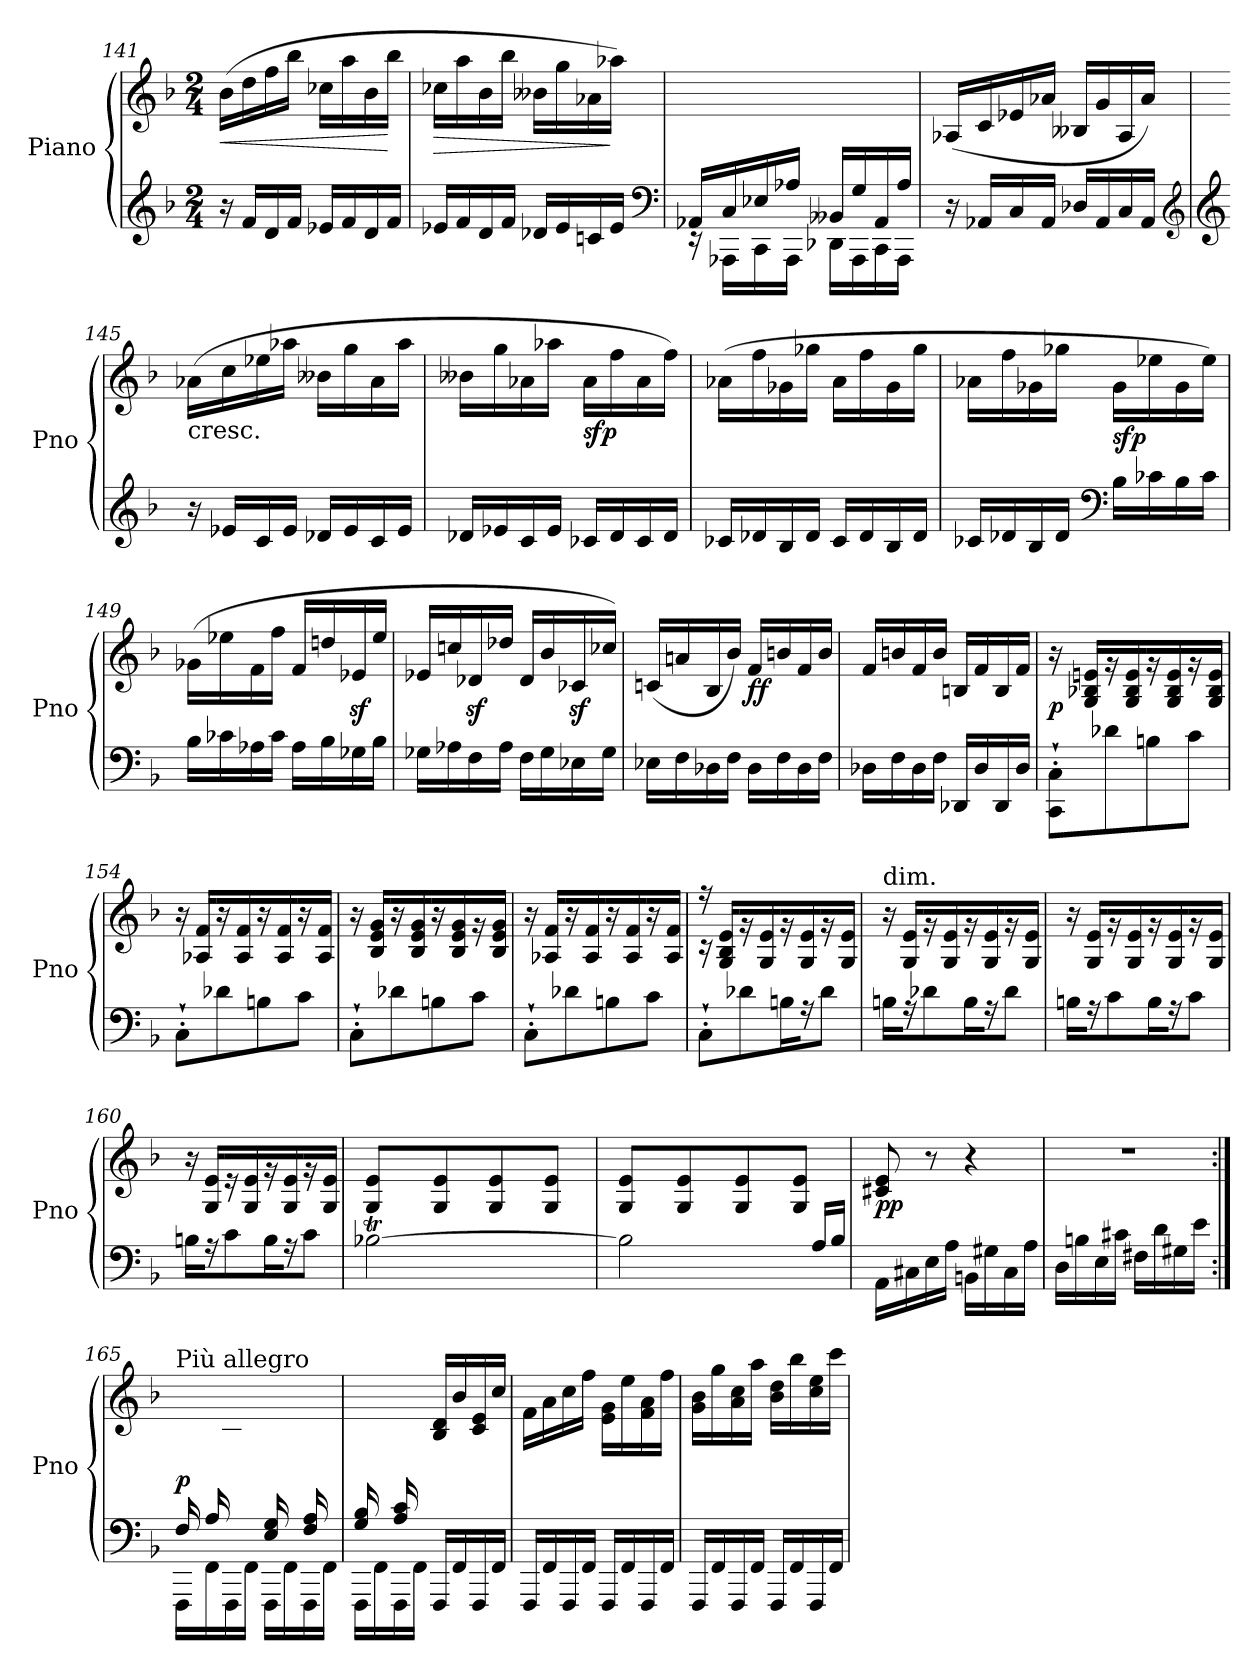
**kern	**kern	**dynam
*part1	*part1	*part1
*staff2	*staff1	*staff1/2
*I"Piano	*	*
*I'Pno	*	*
!!LO:LB:g=z
*clefG2	*clefG2	*
*k[b-]	*k[b-]	*
*F:	*F:	*
*M2/4	*M2/4	*
=141	=141	=141
!	!	!LO:HP:b
16r	(16b-\LL	<
16f/LL	16dd\	.
16d/	16ff\	.
16f/JJ	16bb-\JJ	.
16e-X/LL	16cc-X\LL	.
16f/	16aa\	.
16d/	16b-\	.
16f/JJ	16bb-\JJ	[
=142	=142	=142
!	!	!LO:HP:b
16e-X/LL	16cc-X\LL	>
16f/	16aa\	.
16d/	16b-\	.
16f/JJ	16bb-\JJ	.
16d-X/LL	16b--X\LL	.
16e-/	16gg\	.
16cn/	16a-X\	.
16e-/JJ	16aa-X\JJ)	]
*clefF4	*	*
=143	=143	=143
*^	*	*
16AA-X/LL	16rEE	2ryy	.
16C/	16AAA-X\LL	.	.
16E-X/	16CC\	.	.
16A-X/JJ	16AAA-\JJ	.	.
16BB--X/LL	16DD-X\LL	.	.
16G/	16AAA-\	.	.
16AA-/	16CC\	.	.
16A-/JJ	16AAA-\JJ	.	.
*v	*v	*	*
=144	=144	=144
16r	(16A-X/LL	.
16AA-X/LL	16c/	.
16C/	16e-X/	.
16AA-/JJ	16a-X/JJ	.
16D-X/LL	16B--X/LL	.
16AA-/	16g/	.
16C/	16A-/	.
16AA-/JJ	16a-/JJ)	.
*clefG2	*	*
!!LO:PB:g=z
=145	=145	=145
*clefG2	*	*
!	!LO:TX:b:t=cresc.	!
16r	(16a-X\LL	.
16e-X/LL	16cc\	.
16c/	16ee-X\	.
16e-/JJ	16aa-X\JJ	.
16d-X/LL	16b--X\LL	.
16e-/	16gg\	.
16c/	16a-\	.
16e-/JJ	16aa-\JJ	.
=146	=146	=146
16d-X/LL	16b--X\LL	.
16e-X/	16gg\	.
16c/	16a-X\	.
16e-/JJ	16aa-X\JJ	.
!	!	!LO:DY:b
16c-X/LL	16a-\LL	sfp
16d-/	16ff\	.
16c-/	16a-\	.
16d-/JJ	16ff\JJ)	.
=147	=147	=147
16c-X/LL	(16a-X\LL	.
16d-X/	16ff\	.
16B-/	16g-X\	.
16d-/JJ	16gg-X\JJ	.
16c-/LL	16a-\LL	.
16d-/	16ff\	.
16B-/	16g-\	.
16d-/JJ	16gg-\JJ	.
=148	=148	=148
16c-X/LL	16a-X\LL	.
16d-X/	16ff\	.
16B-/	16g-X\	.
16d-/JJ	16gg-X\JJ	.
*clefF4	*	*
!	!	!LO:DY:b
16B-\LL	16g-\LL	sfp
16c-X\	16ee-X\	.
16B-\	16g-\	.
16c-\JJ	16ee-\JJ)	.
!!LO:LB:g=z
=149	=149	=149
16B-\LL	(16g-X\LL	.
16c-X\	16ee-X\	.
16A-X\	16f\	.
16c-\JJ	16ff\JJ	.
16A-\LL	16f/LL	.
16B-\	16ddn/	.
16G-X\	16e-Xz</	.
16B-\JJ	16ee-/JJ	.
=150	=150	=150
16G-X\LL	16e-X/LL	.
16A-X\	16ccn/	.
16F\	16d-Xz</	.
16A-\JJ	16dd-X/JJ	.
16F\LL	16d-/LL	.
16G-\	16b-/	.
16E-X\	16c-Xz</	.
16G-\JJ	16cc-X/JJ)	.
=151	=151	=151
16E-X\LL	(16cn/LL	.
16F\	16an/	.
16D-X\	16B-/	.
16F\JJ	16b-/JJ)	.
!	!	!LO:DY:b
16D-\LL	16f/LL	ff
16F\	16bn/	.
16D-\	16f/	.
16F\JJ	16b/JJ	.
=152	=152	=152
16D-X\LL	16f/LL	.
16F\	16bn/	.
16D-\	16f/	.
16F\JJ	16b/JJ	.
16DD-X/LL	16Bn/LL	.
16D-/	16f/	.
16DD-/	16B/	.
16D-/JJ	16f/JJ	.
!!LO:LB:g=z
=153	=153	=153
*	*^	*
!	!	!	!LO:DY:b
8CC\`' 8C\`'L	16r	16ryy	p
.	16ryy	16G/ 16B-X/ 16en/LL	.
8d-X\	16rg	16ryy	.
.	16ryy	16G/ 16B-/ 16e/	.
8Bn\	16rg	16ryy	.
.	16ryy	16G/ 16B-/ 16e/	.
8c\J	16rg	16ryy	.
.	16ryy	16G/ 16B-/ 16e/JJ	.
=154	=154	=154	=154
8C`'\L	16r	16ryy	.
.	16ryy	16A-X/ 16f/LL	.
8d-X\	16r	16ryy	.
.	16ryy	16A-/ 16f/	.
8Bn\	16r	16ryy	.
.	16ryy	16A-/ 16f/	.
8c\J	16r	16ryy	.
.	16ryy	16A-/ 16f/JJ	.
=155	=155	=155	=155
8C`'\L	16r	16ryy	.
.	16ryy	16B-/ 16e/ 16g/LL	.
8d-X\	16r	16ryy	.
.	16ryy	16B-/ 16e/ 16g/	.
8Bn\	16r	16ryy	.
.	16ryy	16B-/ 16e/ 16g/	.
8c\J	16rg	16ryy	.
.	16ryy	16B-/ 16e/ 16g/JJ	.
=156	=156	=156	=156
8C`'\L	16r	16ryy	.
.	16ryy	16A-X/ 16f/LL	.
8d-X\	16r	16ryy	.
.	16ryy	16A-/ 16f/	.
8Bn\	16r	16ryy	.
.	16ryy	16A-/ 16f/	.
8c\J	16r	16ryy	.
.	16ryy	16A-/ 16f/JJ	.
=157	=157	=157	=157
*^	*	*	*
16ryy	8C`'\L	16r	16r	.
16ryy	.	16ryy	16G/ 16B-/ 16e/LL	.
16ryy	8d-X\	16rg	16ryy	.
16ryy	.	16ryy	16G/ 16e/	.
16ryy	16Bn\K	16rg	16ryy	.
16rA	16ryy	16ryy	16G/ 16e/	.
16ryy	8d-\J	16rg	16ryy	.
16ryy	.	16ryy	16G/ 16e/JJ	.
!!LO:LB:g=z	!!
=158	=158	=158	=158	=158
!	!	!LO:TX:a:t=dim.	!	!
16ryy	16Bn\KL	16r	16ryy	.
16rA	16ryy	16ryy	16G/ 16e/LL	.
16ryy	8d-X\	16rg	16ryy	.
16ryy	.	16ryy	16G/ 16e/	.
16ryy	16B\K	16rg	16ryy	.
16rA	16ryy	16ryy	16G/ 16e/	.
16ryy	8d-\J	16rg	16ryy	.
16ryy	.	16ryy	16G/ 16e/JJ	.
=159	=159	=159	=159	=159
16ryy	16Bn\KL	16r	16ryy	.
16rA	16ryy	16ryy	16G/ 16e/LL	.
16ryy	8c\	16rg	16ryy	.
16ryy	.	16ryy	16G/ 16e/	.
16ryy	16B\K	16rg	16ryy	.
16rA	16ryy	16ryy	16G/ 16e/	.
16ryy	8c\J	16rg	16ryy	.
16ryy	.	16ryy	16G/ 16e/JJ	.
=160	=160	=160	=160	=160
16ryy	16Bn\KL	16r	16ryy	.
16rA	16ryy	16ryy	16G/ 16e/LL	.
16ryy	8c\	16re	16ryy	.
16ryy	.	16ryy	16G/ 16e/	.
16ryy	16B\K	16rg	16ryy	.
16rA	16ryy	16ryy	16G/ 16e/	.
16ryy	8c\J	16rg	16ryy	.
16ryy	.	16ryy	16G/ 16e/JJ	.
*	*	*v	*v	*
=161	=161	=161	=161
*	*Xtuplet	*	*
*	*	*^	*
!	!	!LO:TX:b:t=cresc.	!	!
!	!LO:N:vis=16	!	!	!
*	*	*v	*v	*
[2B-XT\	640%29B-yy	8G/ 8e/L	.
!	!LO:N:vis=16	!	!
.	640%29cyy	.	.
!	!LO:N:vis=16	!	!
.	640%29B-yy	.	.
.	.	8G/ 8e/	.
!	!LO:N:vis=16	!	!
.	640%29cyy	.	.
!	!LO:N:vis=16	!	!
.	640%29B-yy	.	.
!	!LO:N:vis=16	!	!
.	640%29cyy	.	.
.	.	8G/ 8e/	.
!	!LO:N:vis=16	!	!
.	640%29B-yy	.	.
!	!LO:N:vis=16	!	!
.	640%29cyy	.	.
!	!LO:N:vis=16	!	!
.	640%29B-yy	.	.
.	.	8G/ 8e/J	.
!	!LO:N:vis=16	!	!
.	640%29cyy	.	.
!	!LO:N:vis=16	!	!
.	640%29B-yy	.	.
.	640ryy	.	.
=162	=162	=162	=162
2B-\]	24cyy	8G/ 8e/L	.
.	24B-yy	.	.
.	24cyy	.	.
.	24B-yy	8G/ 8e/	.
.	24cyy	.	.
.	24B-yy	.	.
.	24cyy	8G/ 8e/	.
.	24B-yy	.	.
.	24cyy	.	.
.	24B-yy	8G/ 8e/J	.
.	24A/LL	.	.
.	24B-/JJ	.	.
!!LO:LB:g=z
=163	=163	=163	=163
!	!	!	!LO:DY:b
*v	*v	*	*
16AA\LL	8c#X/ 8e/	pp
16C#X\	.	.
16E\	8r	.
16A\JJ	.	.
16BBn\LL	4r	.
16G#X\	.	.
16C#\	.	.
16A\JJ	.	.
=164	=164	=164
16D\LL	2r	.
16Bn\	.	.
16E\	.	.
16c#X\JJ	.	.
16F#X\LL	.	.
16d\	.	.
16G#X\	.	.
16e\JJ	.	.
=165:|!	=165:|!	=165:|!
*^	*	*
!	!	!LO:TX:a:t=Più allegro	!
!	!	!	!LO:DY:a=2
16F/LL	16FFF\LL	8ryy	p
16A/	16FF\	.	.
8ryy	16FFF\	16c\	.
.	16FF\JJ	16f\JJ	.
16E/ 16G/LL	16FFF\LL	16ryy	.
16ryy	16FF\	16e\	.
16F/ 16A/	16FFF\	16ryy	.
16ryy	16FF\JJ	16f\JJ	.
=166	=166	=166	=166
16G/ 16B-/LL	16FFF\LL	16ryy	.
16ryy	16FF\	16g\	.
16A/ 16c/	16FFF\	16ryy	.
4ryy	16FF\JJ	16a\JJ	.
.	16FFF/LL	16B-/ 16d/LL	.
.	16FF/	16b-/	.
.	16FFF/	16c/ 16e/	.
16ryy	16FF/JJ	16cc/JJ	.
*v	*v	*	*
=167	=167	=167
16FFF/LL	16f\LL	.
16FF/	16a\	.
16FFF/	16cc\	.
16FF/JJ	16ff\JJ	.
16FFF/LL	16e\ 16g\LL	.
16FF/	16ee\	.
16FFF/	16f\ 16a\	.
16FF/JJ	16ff\JJ	.
!!LO:PB:g=z
=168	=168	=168
16FFF/LL	16g\ 16b-\LL	.
16FF/	16gg\	.
16FFF/	16a\ 16cc\	.
16FF/JJ	16aa\JJ	.
16FFF/LL	16b-\ 16dd\LL	.
16FF/	16bb-\	.
16FFF/	16cc\ 16ee\	.
16FF/JJ	16ccc\JJ	.
=	=	=
*-	*-	*-
